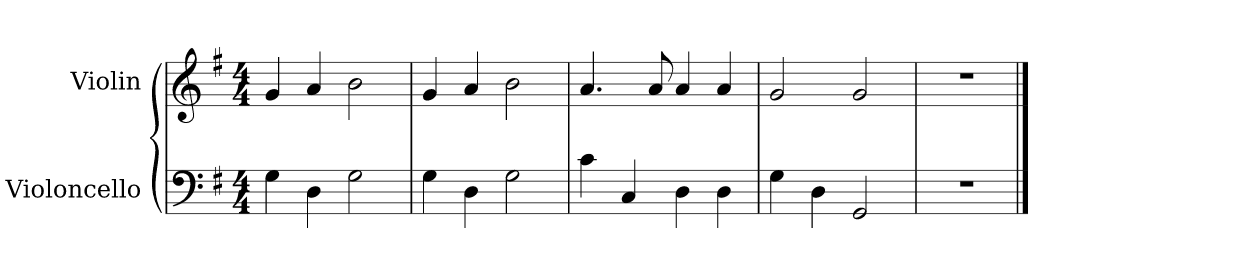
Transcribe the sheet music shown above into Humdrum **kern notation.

**kern	**kern
*part2	*part1
*staff2	*staff1
*I"Violoncello	*I"Violin
*I'Vc.	*I'Vln.
*clefF4	*clefG2
*k[f#]	*k[f#]
*M4/4	*M4/4
=1	=1
4G\	4g/
4D\	4a/
2G\	2b\
=2	=2
4G\	4g/
4D\	4a/
2G\	2b\
=3	=3
4c\	4.a/
4C/	.
.	8a/
4D\	4a/
4D\	4a/
=4	=4
4G\	2g/
4D\	.
2GG/	2g/
=5	=5
1r	1r
==	==
*-	*-
